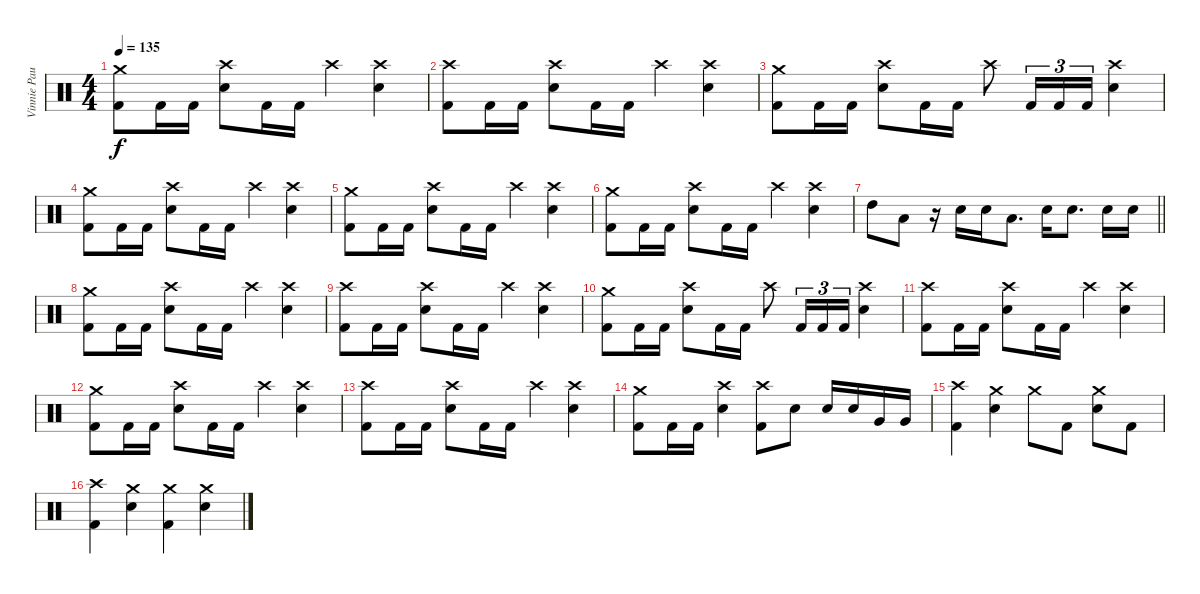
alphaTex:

\track ("Vinnie Paul" "Vinnie Pau") {instrument percussion}
\staff {score}
\articulation defaults
\ts (4 4)
\tempo 135
\clef neutral
\ks c
("Crash medium (hit)" "Kick (hit) 2").8{dy f} "Kick (hit) 2".16 "Kick (hit) 2".16 ("Crash high (hit)" "Electric Snare (hit)").8 "Kick (hit) 2".16 "Kick (hit) 2".16 "Crash high (hit)".4 ("Crash high (hit)" "Electric Snare (hit)").4 |
("Crash high (hit)" "Kick (hit) 2").8 "Kick (hit) 2".16 "Kick (hit) 2".16 ("Crash high (hit)" "Electric Snare (hit)").8 "Kick (hit) 2".16 "Kick (hit) 2".16 "Crash high (hit)".4 ("Crash high (hit)" "Electric Snare (hit)").4 |
("Crash medium (hit)" "Kick (hit) 2").8 "Kick (hit) 2".16 "Kick (hit) 2".16 ("Crash high (hit)" "Electric Snare (hit)").8 "Kick (hit) 2".16 "Kick (hit) 2".16 "Crash high (hit)".8 "Kick (hit) 2".16{tu (3 2)} "Kick (hit) 2".16{tu (3 2)} "Kick (hit) 2".16{tu (3 2)} ("Crash high (hit)" "Electric Snare (hit)").4 |
("Crash medium (hit)" "Kick (hit) 2").8 "Kick (hit) 2".16 "Kick (hit) 2".16 ("Crash high (hit)" "Electric Snare (hit)").8 "Kick (hit) 2".16 "Kick (hit) 2".16 "Crash high (hit)".4 ("Crash high (hit)" "Electric Snare (hit)").4 |
("Crash medium (hit)" "Kick (hit) 2").8 "Kick (hit) 2".16 "Kick (hit) 2".16 ("Crash high (hit)" "Electric Snare (hit)").8 "Kick (hit) 2".16 "Kick (hit) 2".16 "Crash high (hit)".4 ("Crash high (hit)" "Electric Snare (hit)").4 |
("Crash medium (hit)" "Kick (hit) 2").8 "Kick (hit) 2".16 "Kick (hit) 2".16 ("Crash high (hit)" "Electric Snare (hit)").8 "Kick (hit) 2".16 "Kick (hit) 2".16 "Crash high (hit)".4 ("Crash high (hit)" "Electric Snare (hit)").4 |
\barLineRight lightlight "High Tom (hit)".8 "Low Tom (hit)".8
r.16 "Electric Snare (hit)".16 "Electric Snare (hit)".16 "Low Floor Tom (hit)".8{d} "Electric Snare (hit)".16 "Electric Snare (hit)".8{d} "Electric Snare (hit)".16 "Electric Snare (hit)".16 |
("Crash medium (hit)" "Kick (hit) 2").8 "Kick (hit) 2".16 "Kick (hit) 2".16 ("Crash high (hit)" "Electric Snare (hit)").8 "Kick (hit) 2".16 "Kick (hit) 2".16 "Crash high (hit)".4 ("Crash high (hit)" "Electric Snare (hit)").4 |
("Crash high (hit)" "Kick (hit) 2").8 "Kick (hit) 2".16 "Kick (hit) 2".16 ("Crash high (hit)" "Electric Snare (hit)").8 "Kick (hit) 2".16 "Kick (hit) 2".16 "Crash high (hit)".4 ("Crash high (hit)" "Electric Snare (hit)").4 |
("Crash medium (hit)" "Kick (hit) 2").8 "Kick (hit) 2".16 "Kick (hit) 2".16 ("Crash high (hit)" "Electric Snare (hit)").8 "Kick (hit) 2".16 "Kick (hit) 2".16 "Crash high (hit)".8 "Kick (hit) 2".16{tu (3 2)} "Kick (hit) 2".16{tu (3 2)} "Kick (hit) 2".16{tu (3 2)} ("Crash high (hit)" "Electric Snare (hit)").4 |
("Crash high (hit)" "Kick (hit) 2").8 "Kick (hit) 2".16 "Kick (hit) 2".16 ("Crash high (hit)" "Electric Snare (hit)").8 "Kick (hit) 2".16 "Kick (hit) 2".16 "Crash high (hit)".4 ("Crash high (hit)" "Electric Snare (hit)").4 |
("Crash medium (hit)" "Kick (hit) 2").8 "Kick (hit) 2".16 "Kick (hit) 2".16 ("Crash high (hit)" "Electric Snare (hit)").8 "Kick (hit) 2".16 "Kick (hit) 2".16 "Crash high (hit)".4 ("Crash high (hit)" "Electric Snare (hit)").4 |
("Crash high (hit)" "Kick (hit) 2").8 "Kick (hit) 2".16 "Kick (hit) 2".16 ("Crash high (hit)" "Electric Snare (hit)").8 "Kick (hit) 2".16 "Kick (hit) 2".16 "Crash high (hit)".4 ("Crash high (hit)" "Electric Snare (hit)").4 |
("Crash medium (hit)" "Kick (hit) 2").8 "Kick (hit) 2".16 "Kick (hit) 2".16 ("Crash high (hit)" "Electric Snare (hit)").4 ("Crash high (hit)" "Kick (hit) 2").8 "Electric Snare (hit)".8 "Electric Snare (hit)".16 "Electric Snare (hit)".16 "Very Low Tom (hit)".16 "Very Low Tom (hit)".16 |
("Crash high (hit)" "Kick (hit) 2").4 ("Crash medium (hit)" "Electric Snare (hit)").4 "Crash medium (hit)".8 "Kick (hit) 2".8 ("Crash medium (hit)" "Electric Snare (hit)").8 "Kick (hit) 2".8 |
("Crash high (hit)" "Kick (hit) 2").4 ("Crash medium (hit)" "Electric Snare (hit)").4 ("Crash medium (hit)" "Kick (hit) 2").4 ("Crash medium (hit)" "Electric Snare (hit)").4
